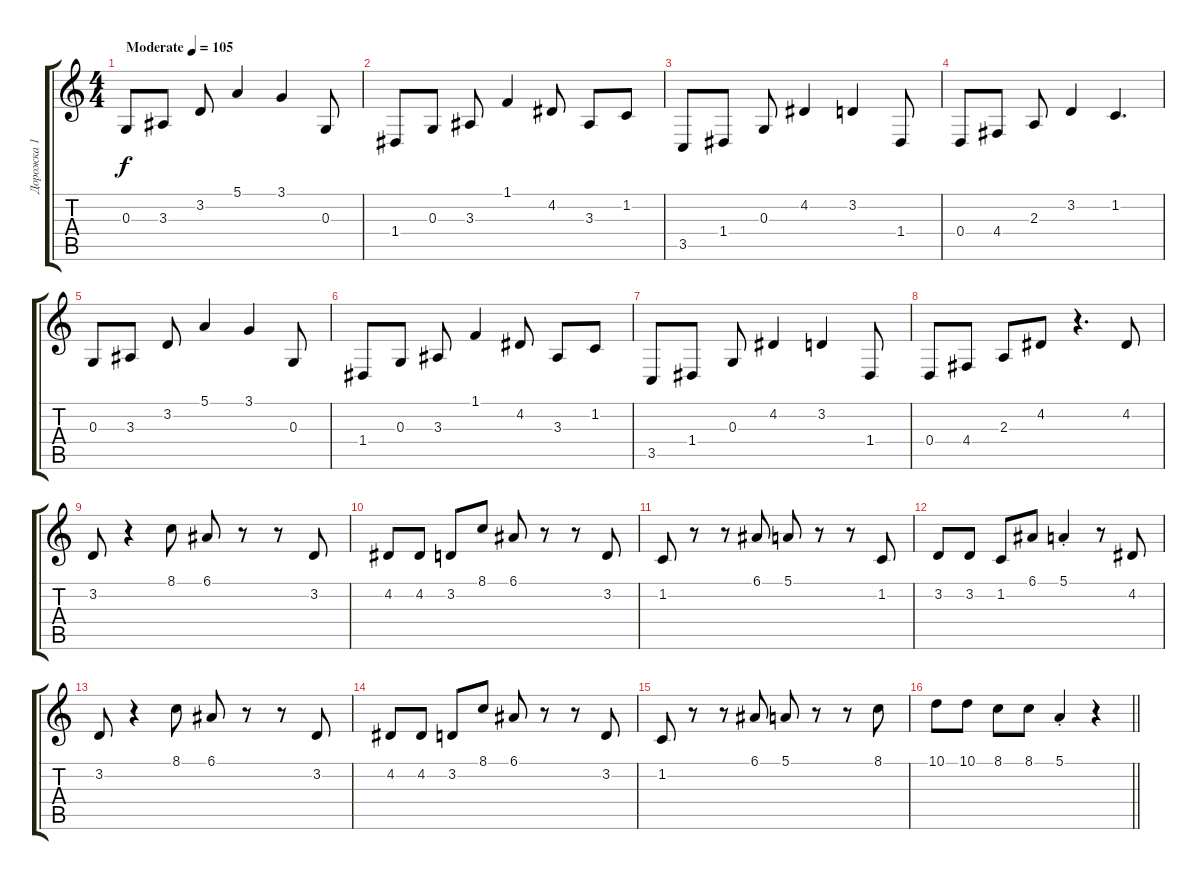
\track ("Дорожка 1" "Дорожка 1") {instrument pad3polysynth}
\staff {score tabs}
\tuning (E4 B3 G3 D3 A2 E2) {hide}
\ts (4 4)
\tempo (105 "Moderate")
\clef g2
\ks c
0.3.8{dy f instrument pad3polysynth} 3.3.8 3.2.8 5.1.4 3.1.4 0.3.8 |
1.4.8 0.3.8 3.3.8 1.1.4 4.2.8 3.3.8 1.2.8 |
3.5.8 1.4.8 0.3.8 4.2.4 3.2.4 1.4.8 |
0.4.8 4.4.8 2.3.8 3.2.4 1.2.4{d} |
0.3.8 3.3.8 3.2.8 5.1.4 3.1.4 0.3.8 |
1.4.8 0.3.8 3.3.8 1.1.4 4.2.8 3.3.8 1.2.8 |
3.5.8 1.4.8 0.3.8 4.2.4 3.2.4 1.4.8 |
0.4.8 4.4.8 2.3.8 4.2.8 r.4{d} 4.2.8{volume 13} |
3.2.8 r.4 8.1.8 6.1.8 r.8 r.8 3.2.8 |
4.2.8 4.2.8 3.2.8 8.1.8 6.1.8 r.8 r.8 3.2.8 |
1.2.8 r.8 r.8 6.1.8 5.1.8 r.8 r.8 1.2.8 |
3.2.8 3.2.8 1.2.8 6.1.8 5.1{st}.4 r.8 4.2.8 |
3.2.8 r.4 8.1.8 6.1.8 r.8 r.8 3.2.8 |
4.2.8 4.2.8 3.2.8 8.1.8 6.1.8 r.8 r.8 3.2.8 |
1.2.8 r.8 r.8 6.1.8 5.1.8 r.8 r.8 8.1.8 |
\barLineRight lightlight
10.1.8 10.1.8 8.1.8 8.1.8 5.1{st}.4 r.4{volume 10 instrument electricgrandpiano}
